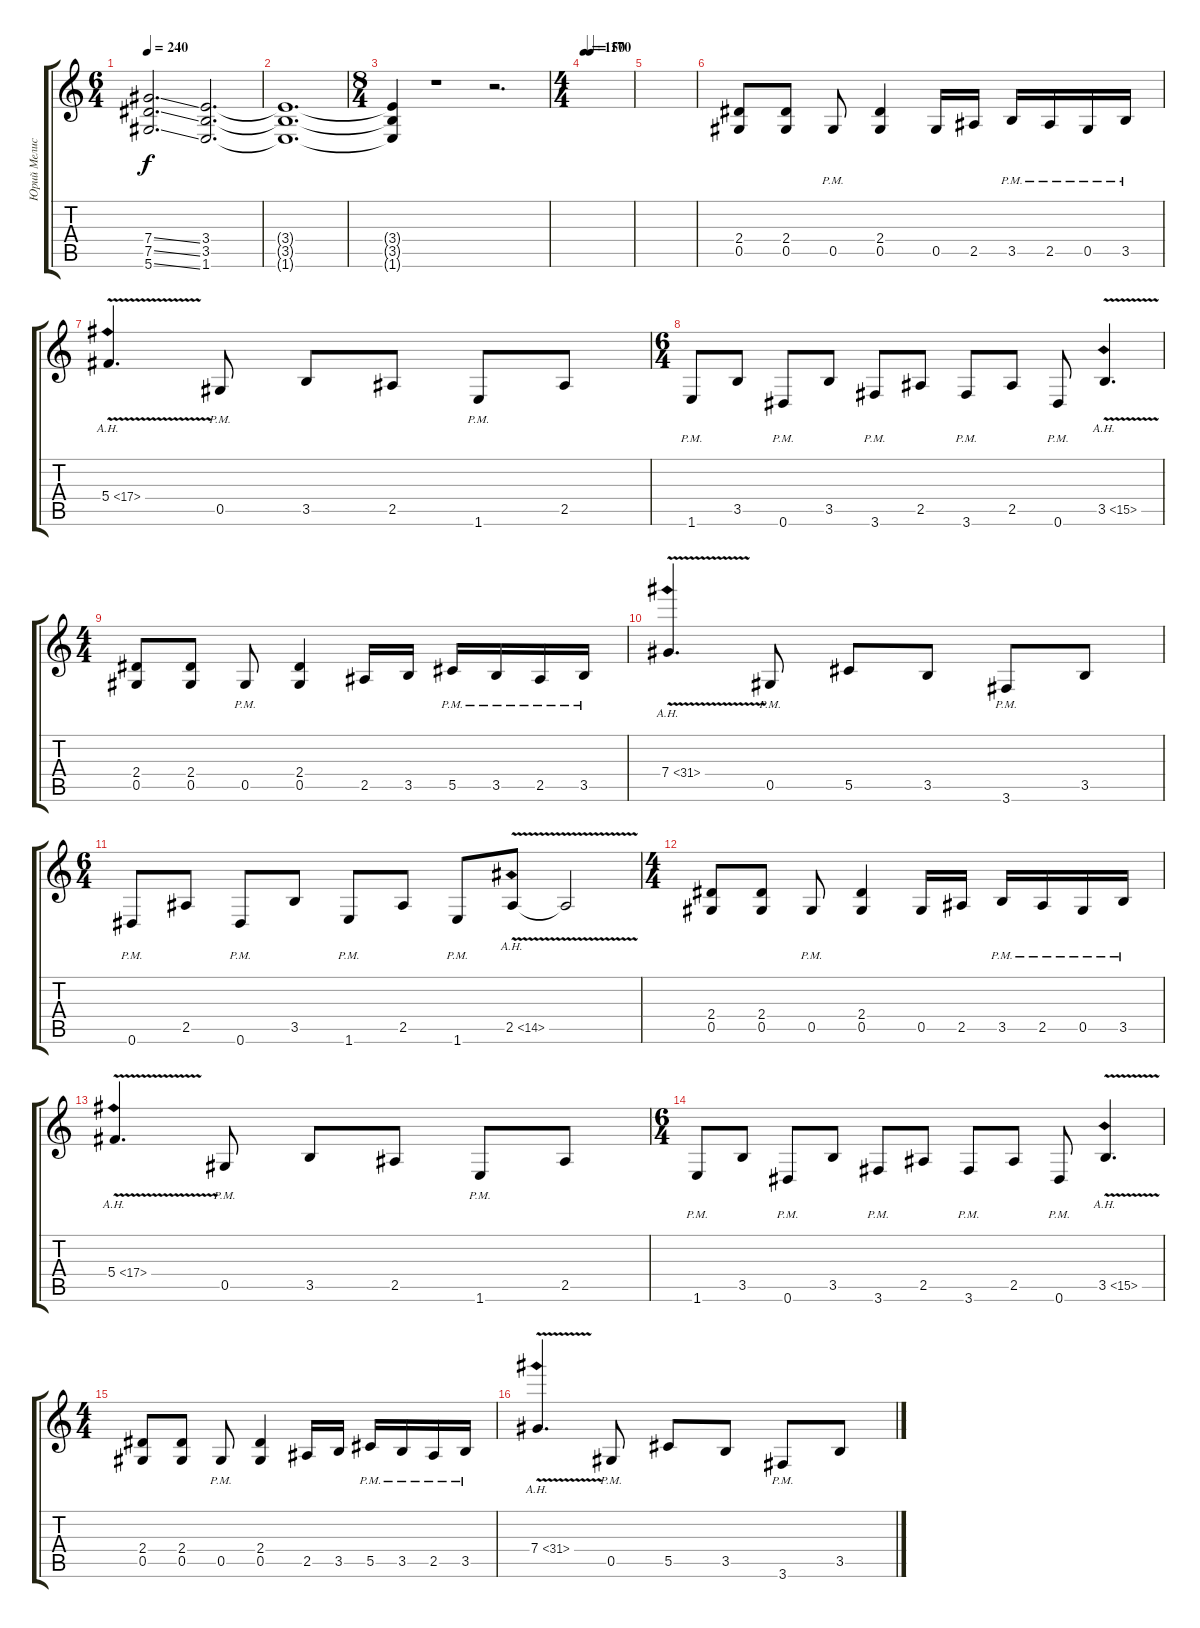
\track ("Юрий Мелисов" "Юрий Мелис") {instrument distortionguitar}
\staff {score tabs}
\tuning (Eb4 Bb3 Gb3 Db3 Ab2 Eb2) {hide}
\ts (6 4)
\tempo 240
\clef g2
\ks c
(7.4{ss} 7.5{ss} 5.6{ss}).2{d dy f} (3.4 3.5 1.6).2{d} |
(3.4{t} 3.5{t} 1.6{t}).1{d} |
\ts (8 4)
(3.4{t} 3.5{t} 1.6{t}).4 r.1 r.2{d} |
\ts (4 4)
\tempo 150
\tempo (170 0.125)
|
|
(2.4 0.5).8{volume 8 balance 8} (2.4 0.5).8 0.5{pm}.8 (2.4 0.5).4 0.5.16 2.5.16 3.5{pm}.16 2.5{pm}.16 0.5{pm}.16 3.5{pm}.16 |
5.4{ah 12 v}.4{d} 0.5{pm}.8 3.5.8 2.5.8 1.6{pm}.8 2.5.8 |
\ts (6 4)
1.6{pm}.8 3.5.8 0.6{pm}.8 3.5.8 3.6{pm}.8 2.5.8 3.6{pm}.8 2.5.8 0.6{pm}.8 3.5{ah 12 v}.4{d} |
\ts (4 4)
(2.4 0.5).8{volume 14} (2.4 0.5).8 0.5{pm}.8 (2.4 0.5).4 2.5.16 3.5.16 5.5{pm}.16 3.5{pm}.16 2.5{pm}.16 3.5{pm}.16 |
7.4{ah 24 v}.4{d} 0.5{pm}.8 5.5.8 3.5.8 3.6{pm}.8 3.5.8 |
\ts (6 4)
0.6{pm}.8 2.5.8 0.6{pm}.8 3.5.8 1.6{pm}.8 2.5.8 1.6{pm}.8 2.5{ah 12 v}.8 2.5{t}.2 |
\ts (4 4)
(2.4 0.5).8{volume 14 balance 15} (2.4 0.5).8 0.5{pm}.8 (2.4 0.5).4 0.5.16 2.5.16 3.5{pm}.16 2.5{pm}.16 0.5{pm}.16 3.5{pm}.16 |
5.4{ah 12 v}.4{d} 0.5{pm}.8 3.5.8 2.5.8 1.6{pm}.8 2.5.8 |
\ts (6 4)
1.6{pm}.8 3.5.8 0.6{pm}.8 3.5.8 3.6{pm}.8 2.5.8 3.6{pm}.8 2.5.8 0.6{pm}.8 3.5{ah 12 v}.4{d} |
\ts (4 4)
(2.4 0.5).8 (2.4 0.5).8 0.5{pm}.8 (2.4 0.5).4 2.5.16 3.5.16 5.5{pm}.16 3.5{pm}.16 2.5{pm}.16 3.5{pm}.16 |
7.4{ah 24 v}.4{d} 0.5{pm}.8 5.5.8 3.5.8 3.6{pm}.8 3.5.8
